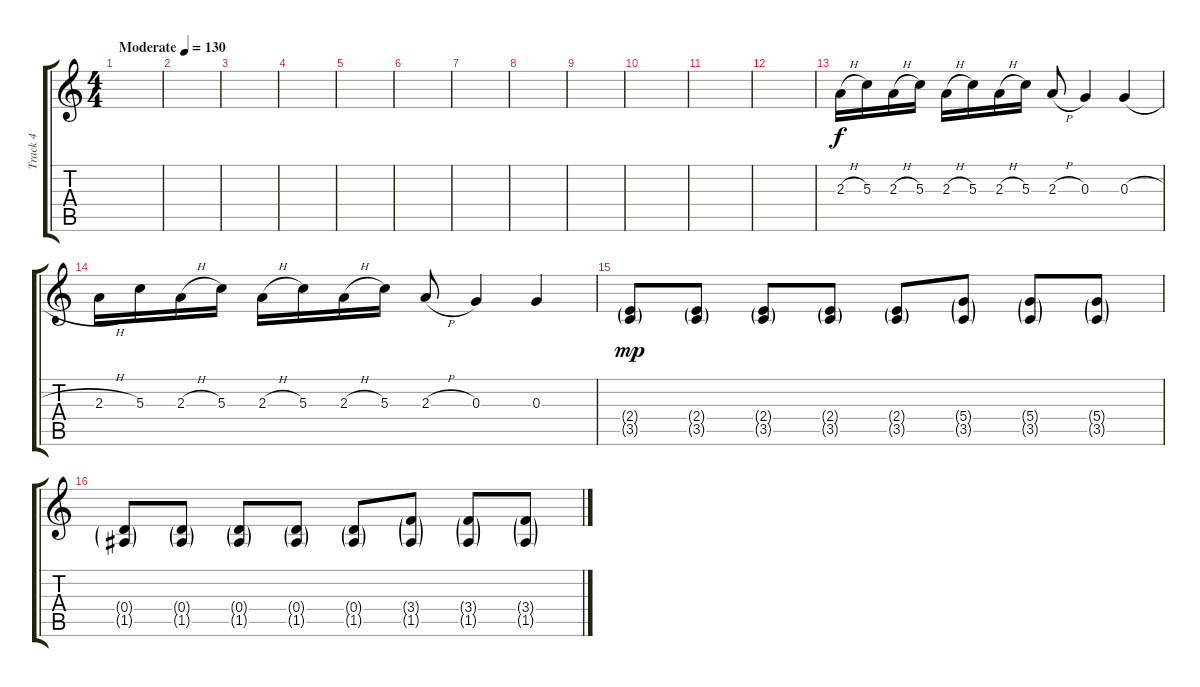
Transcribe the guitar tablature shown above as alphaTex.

\track ("Track 4" "Track 4") {instrument overdrivenguitar}
\staff {score tabs}
\tuning (E4 B3 G3 D3 A2 E2) {hide}
\ts (4 4)
\tempo (130 "Moderate")
\clef g2
\ks c
|
|
|
|
|
|
|
|
|
|
|
|
2.3{h}.16 5.3.16 2.3{h}.16 5.3.16 2.3{h}.16 5.3.16 2.3{h}.16 5.3.16 2.3{h}.8 0.3.4 0.3{h}.4 |
2.3{h}.16 5.3.16 2.3{h}.16 5.3.16 2.3{h}.16 5.3.16 2.3{h}.16 5.3.16 2.3{h}.8 0.3.4 0.3.4 |
(2.4{g} 3.5{g}).8{dy mp} (2.4{g} 3.5{g}).8 (2.4{g} 3.5{g}).8 (2.4{g} 3.5{g}).8 (2.4{g} 3.5{g}).8 (5.4{g} 3.5{g}).8 (5.4{g} 3.5{g}).8 (5.4{g} 3.5{g}).8 |
(0.4{g} 1.5{g}).8 (0.4{g} 1.5{g}).8 (0.4{g} 1.5{g}).8 (0.4{g} 1.5{g}).8 (0.4{g} 1.5{g}).8 (3.4{g} 1.5{g}).8 (3.4{g} 1.5{g}).8 (3.4{g} 1.5{g}).8
